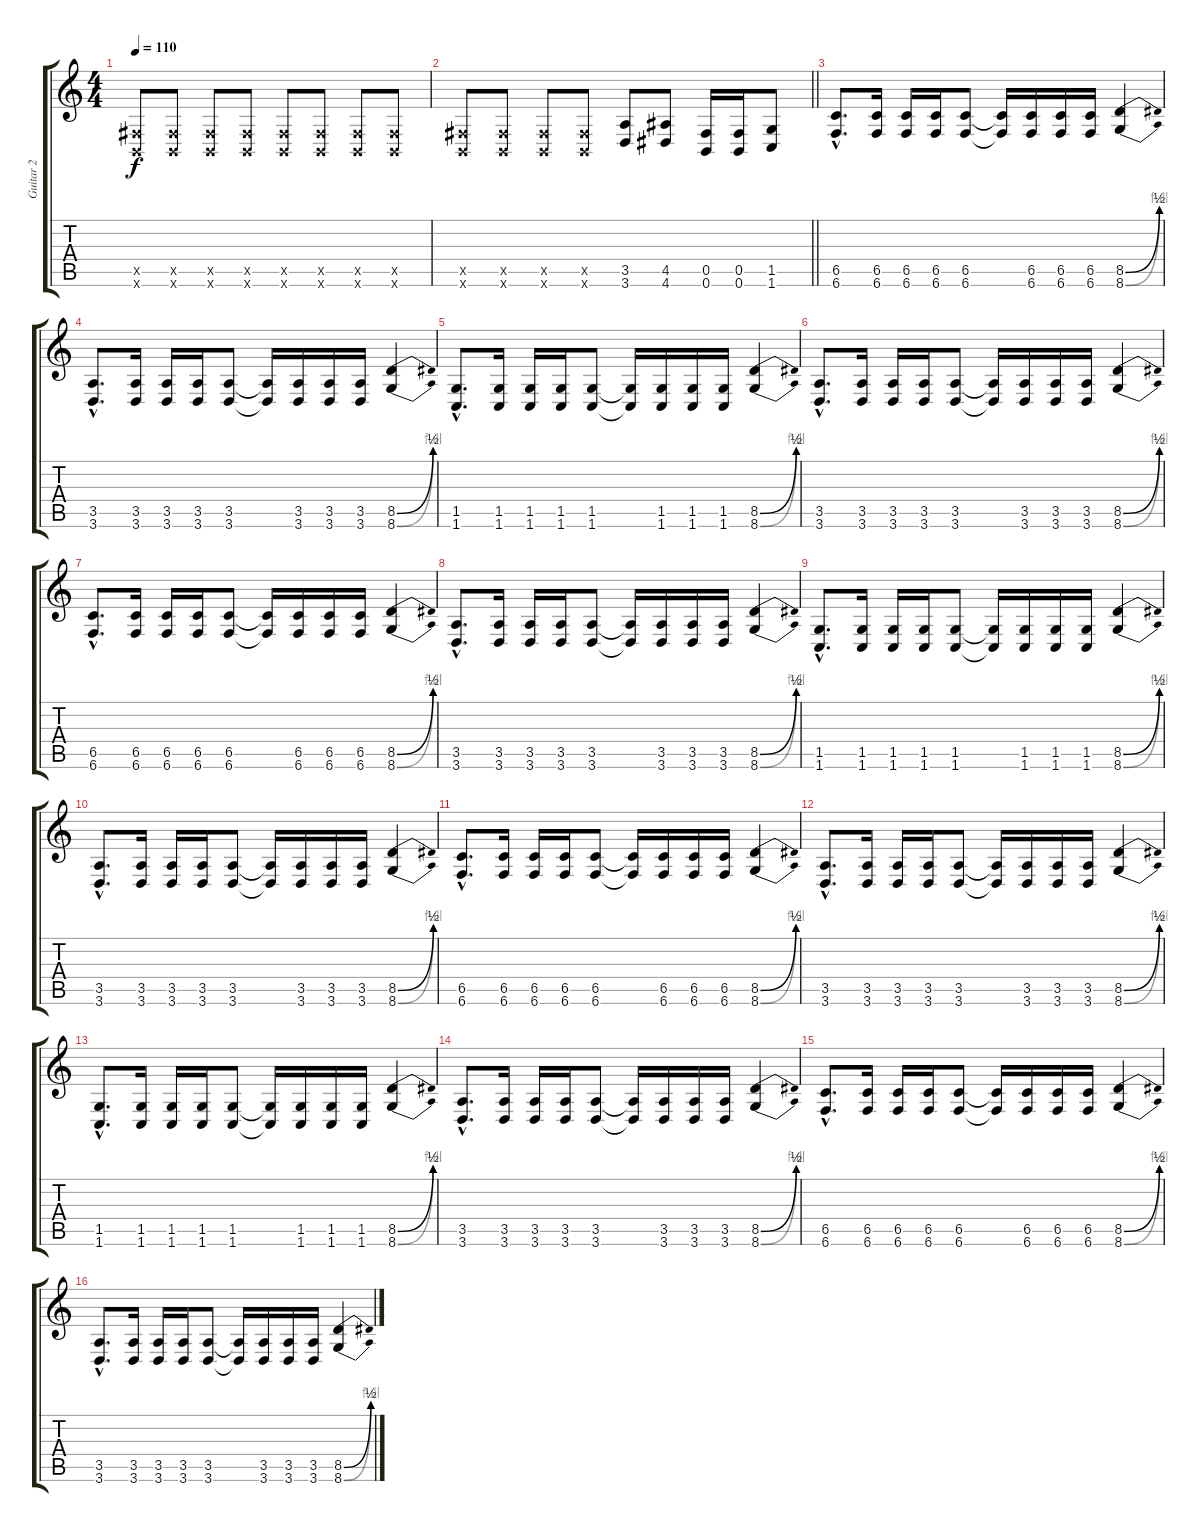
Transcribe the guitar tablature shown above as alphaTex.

\track ("Guitar 2" "Guitar 2") {instrument distortionguitar}
\staff {score tabs}
\tuning (Db4 Ab3 E3 B2 Gb2 B1) {hide}
\ts (4 4)
\tempo 110
\clef g2
\ks c
(0.5{x} 0.6{x}).8{dy f} (0.5{x} 0.6{x}).8 (0.5{x} 0.6{x}).8 (0.5{x} 0.6{x}).8 (0.5{x} 0.6{x}).8 (0.5{x} 0.6{x}).8 (0.5{x} 0.6{x}).8 (0.5{x} 0.6{x}).8 |
\barLineRight lightlight
(0.5{x} 0.6{x}).8 (0.5{x} 0.6{x}).8 (0.5{x} 0.6{x}).8 (0.5{x} 0.6{x}).8 (3.5 3.6).8 (4.5 4.6).8 (0.5 0.6).16 (0.5 0.6).16 (1.5 1.6).8 |
(6.5{hac} 6.6{hac}).8{d} (6.5 6.6).16 (6.5 6.6).16 (6.5 6.6).16 (6.5 6.6).8 (6.5{t} 6.6{t}).16 (6.5 6.6).16 (6.5 6.6).16 (6.5 6.6).16 (8.5{be (bend 0 0 60 2)} 8.6{be (bend 0 0 60 4)}).4 |
(3.5{hac} 3.6{hac}).8{d} (3.5 3.6).16 (3.5 3.6).16 (3.5 3.6).16 (3.5 3.6).8 (3.5{t} 3.6{t}).16 (3.5 3.6).16 (3.5 3.6).16 (3.5 3.6).16 (8.5{be (bend 0 0 60 2)} 8.6{be (bend 0 0 60 4)}).4 |
(1.5{hac} 1.6{hac}).8{d} (1.5 1.6).16 (1.5 1.6).16 (1.5 1.6).16 (1.5 1.6).8 (1.5{t} 1.6{t}).16 (1.5 1.6).16 (1.5 1.6).16 (1.5 1.6).16 (8.5{be (bend 0 0 60 2)} 8.6{be (bend 0 0 60 4)}).4 |
(3.5{hac} 3.6{hac}).8{d} (3.5 3.6).16 (3.5 3.6).16 (3.5 3.6).16 (3.5 3.6).8 (3.5{t} 3.6{t}).16 (3.5 3.6).16 (3.5 3.6).16 (3.5 3.6).16 (8.5{be (bend 0 0 60 2)} 8.6{be (bend 0 0 60 4)}).4 |
(6.5{hac} 6.6{hac}).8{d} (6.5 6.6).16 (6.5 6.6).16 (6.5 6.6).16 (6.5 6.6).8 (6.5{t} 6.6{t}).16 (6.5 6.6).16 (6.5 6.6).16 (6.5 6.6).16 (8.5{be (bend 0 0 60 2)} 8.6{be (bend 0 0 60 4)}).4 |
(3.5{hac} 3.6{hac}).8{d} (3.5 3.6).16 (3.5 3.6).16 (3.5 3.6).16 (3.5 3.6).8 (3.5{t} 3.6{t}).16 (3.5 3.6).16 (3.5 3.6).16 (3.5 3.6).16 (8.5{be (bend 0 0 60 2)} 8.6{be (bend 0 0 60 4)}).4 |
(1.5{hac} 1.6{hac}).8{d} (1.5 1.6).16 (1.5 1.6).16 (1.5 1.6).16 (1.5 1.6).8 (1.5{t} 1.6{t}).16 (1.5 1.6).16 (1.5 1.6).16 (1.5 1.6).16 (8.5{be (bend 0 0 60 2)} 8.6{be (bend 0 0 60 4)}).4 |
(3.5{hac} 3.6{hac}).8{d} (3.5 3.6).16 (3.5 3.6).16 (3.5 3.6).16 (3.5 3.6).8 (3.5{t} 3.6{t}).16 (3.5 3.6).16 (3.5 3.6).16 (3.5 3.6).16 (8.5{be (bend 0 0 60 2)} 8.6{be (bend 0 0 60 4)}).4 |
(6.5{hac} 6.6{hac}).8{d} (6.5 6.6).16 (6.5 6.6).16 (6.5 6.6).16 (6.5 6.6).8 (6.5{t} 6.6{t}).16 (6.5 6.6).16 (6.5 6.6).16 (6.5 6.6).16 (8.5{be (bend 0 0 60 2)} 8.6{be (bend 0 0 60 4)}).4 |
(3.5{hac} 3.6{hac}).8{d} (3.5 3.6).16 (3.5 3.6).16 (3.5 3.6).16 (3.5 3.6).8 (3.5{t} 3.6{t}).16 (3.5 3.6).16 (3.5 3.6).16 (3.5 3.6).16 (8.5{be (bend 0 0 60 2)} 8.6{be (bend 0 0 60 4)}).4 |
(1.5{hac} 1.6{hac}).8{d} (1.5 1.6).16 (1.5 1.6).16 (1.5 1.6).16 (1.5 1.6).8 (1.5{t} 1.6{t}).16 (1.5 1.6).16 (1.5 1.6).16 (1.5 1.6).16 (8.5{be (bend 0 0 60 2)} 8.6{be (bend 0 0 60 4)}).4 |
(3.5{hac} 3.6{hac}).8{d} (3.5 3.6).16 (3.5 3.6).16 (3.5 3.6).16 (3.5 3.6).8 (3.5{t} 3.6{t}).16 (3.5 3.6).16 (3.5 3.6).16 (3.5 3.6).16 (8.5{be (bend 0 0 60 2)} 8.6{be (bend 0 0 60 4)}).4 |
(6.5{hac} 6.6{hac}).8{d} (6.5 6.6).16 (6.5 6.6).16 (6.5 6.6).16 (6.5 6.6).8 (6.5{t} 6.6{t}).16 (6.5 6.6).16 (6.5 6.6).16 (6.5 6.6).16 (8.5{be (bend 0 0 60 2)} 8.6{be (bend 0 0 60 4)}).4 |
(3.5{hac} 3.6{hac}).8{d} (3.5 3.6).16 (3.5 3.6).16 (3.5 3.6).16 (3.5 3.6).8 (3.5{t} 3.6{t}).16 (3.5 3.6).16 (3.5 3.6).16 (3.5 3.6).16 (8.5{be (bend 0 0 60 2)} 8.6{be (bend 0 0 60 4)}).4
